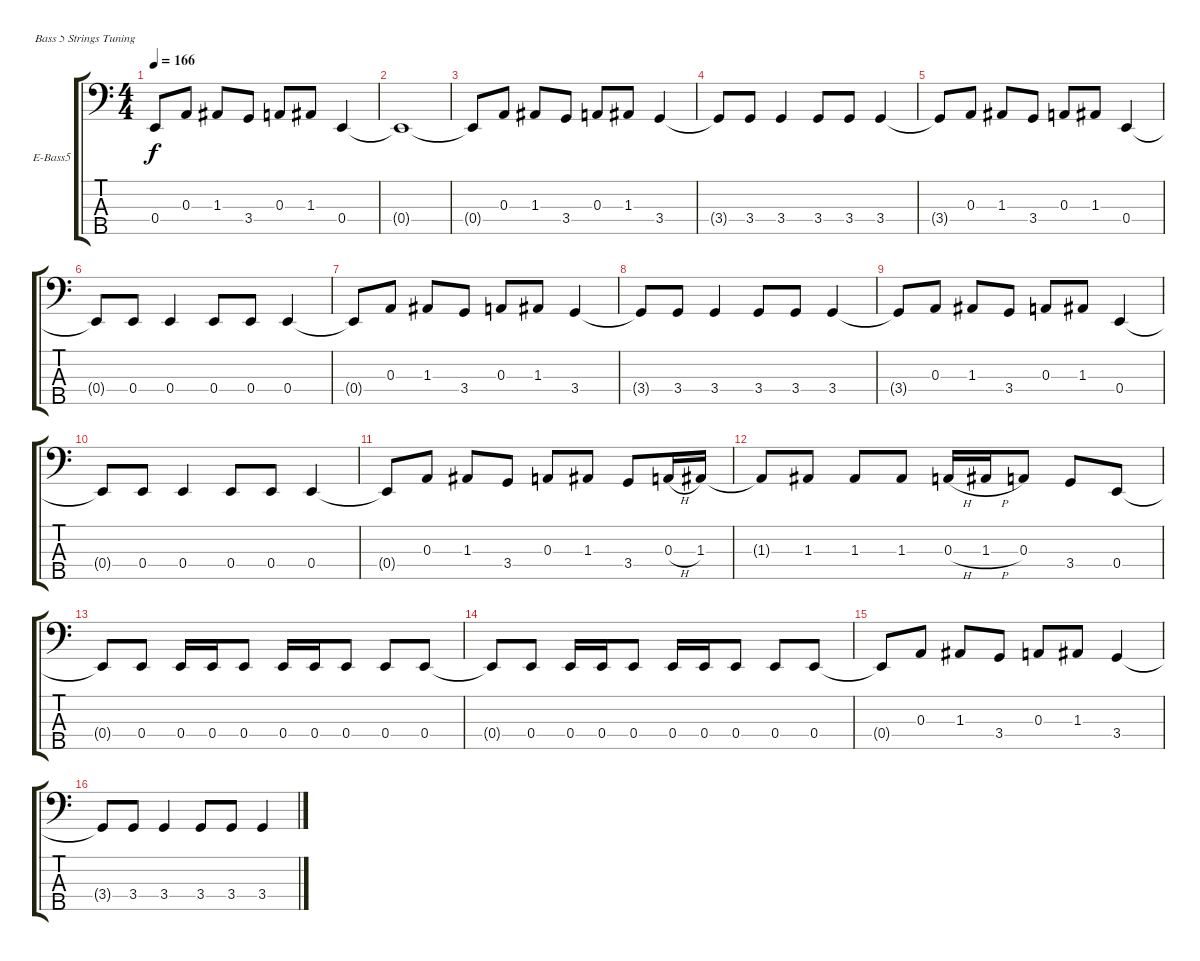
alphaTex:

\defaultSystemsLayout 4
\bracketExtendMode groupsimilarinstruments
\firstSystemTrackNameOrientation horizontal
\otherSystemsTrackNameOrientation horizontal
\track ("Jason Newsted" "E-Bass5") {instrument electricbassfinger}
\staff {score tabs}
\tuning (G2 D2 A1 E1 B0)
\ts (4 4)
\tempo 166
\clef f4
\scale
0.333333
\ks c
0.4{t}.8{dy f} 0.3.8 1.3.8 3.4.8 0.3.8 1.3.8 0.4.4 |
\scale
0.333333 0.4{t}.1 |
\scale
0.333333 0.4{t}.8 0.3.8 1.3.8 3.4.8 0.3.8 1.3.8 3.4.4 |
\scale
0.333333 3.4{t}.8 3.4.8 3.4.4 3.4.8 3.4.8 3.4.4 |
\scale
0.333333 3.4{t}.8 0.3.8 1.3.8 3.4.8 0.3.8 1.3.8 0.4.4 |
\scale
0.333333 0.4{t}.8 0.4.8 0.4.4 0.4.8 0.4.8 0.4.4 |
\scale
0.333333 0.4{t}.8 0.3.8 1.3.8 3.4.8 0.3.8 1.3.8 3.4.4 |
\scale
0.333333 3.4{t}.8 3.4.8 3.4.4 3.4.8 3.4.8 3.4.4 |
\scale
0.333333 3.4{t}.8 0.3.8 1.3.8 3.4.8 0.3.8 1.3.8 0.4.4 |
\scale
0.333333 0.4{t}.8 0.4.8 0.4.4 0.4.8 0.4.8 0.4.4 |
\scale
0.333333 0.4{t}.8 0.3.8 1.3.8 3.4.8 0.3.8 1.3.8 3.4.8 0.3{h}.16 1.3.16 |
\scale
0.333333 1.3{t}.8 1.3.8 1.3.8 1.3.8 0.3{h}.16 1.3{h}.16 0.3.8 3.4.8 0.4.8 |
\scale
0.333333 0.4{t}.8 0.4.8 0.4.16 0.4.16 0.4.8 0.4.16 0.4.16 0.4.8 0.4.8 0.4.8 |
\scale
0.333333 0.4{t}.8 0.4.8 0.4.16 0.4.16 0.4.8 0.4.16 0.4.16 0.4.8 0.4.8 0.4.8 |
\scale
0.333333 0.4{t}.8 0.3.8 1.3.8 3.4.8 0.3.8 1.3.8 3.4.4 |
\scale
0.333333 3.4{t}.8 3.4.8 3.4.4 3.4.8 3.4.8 3.4.4
